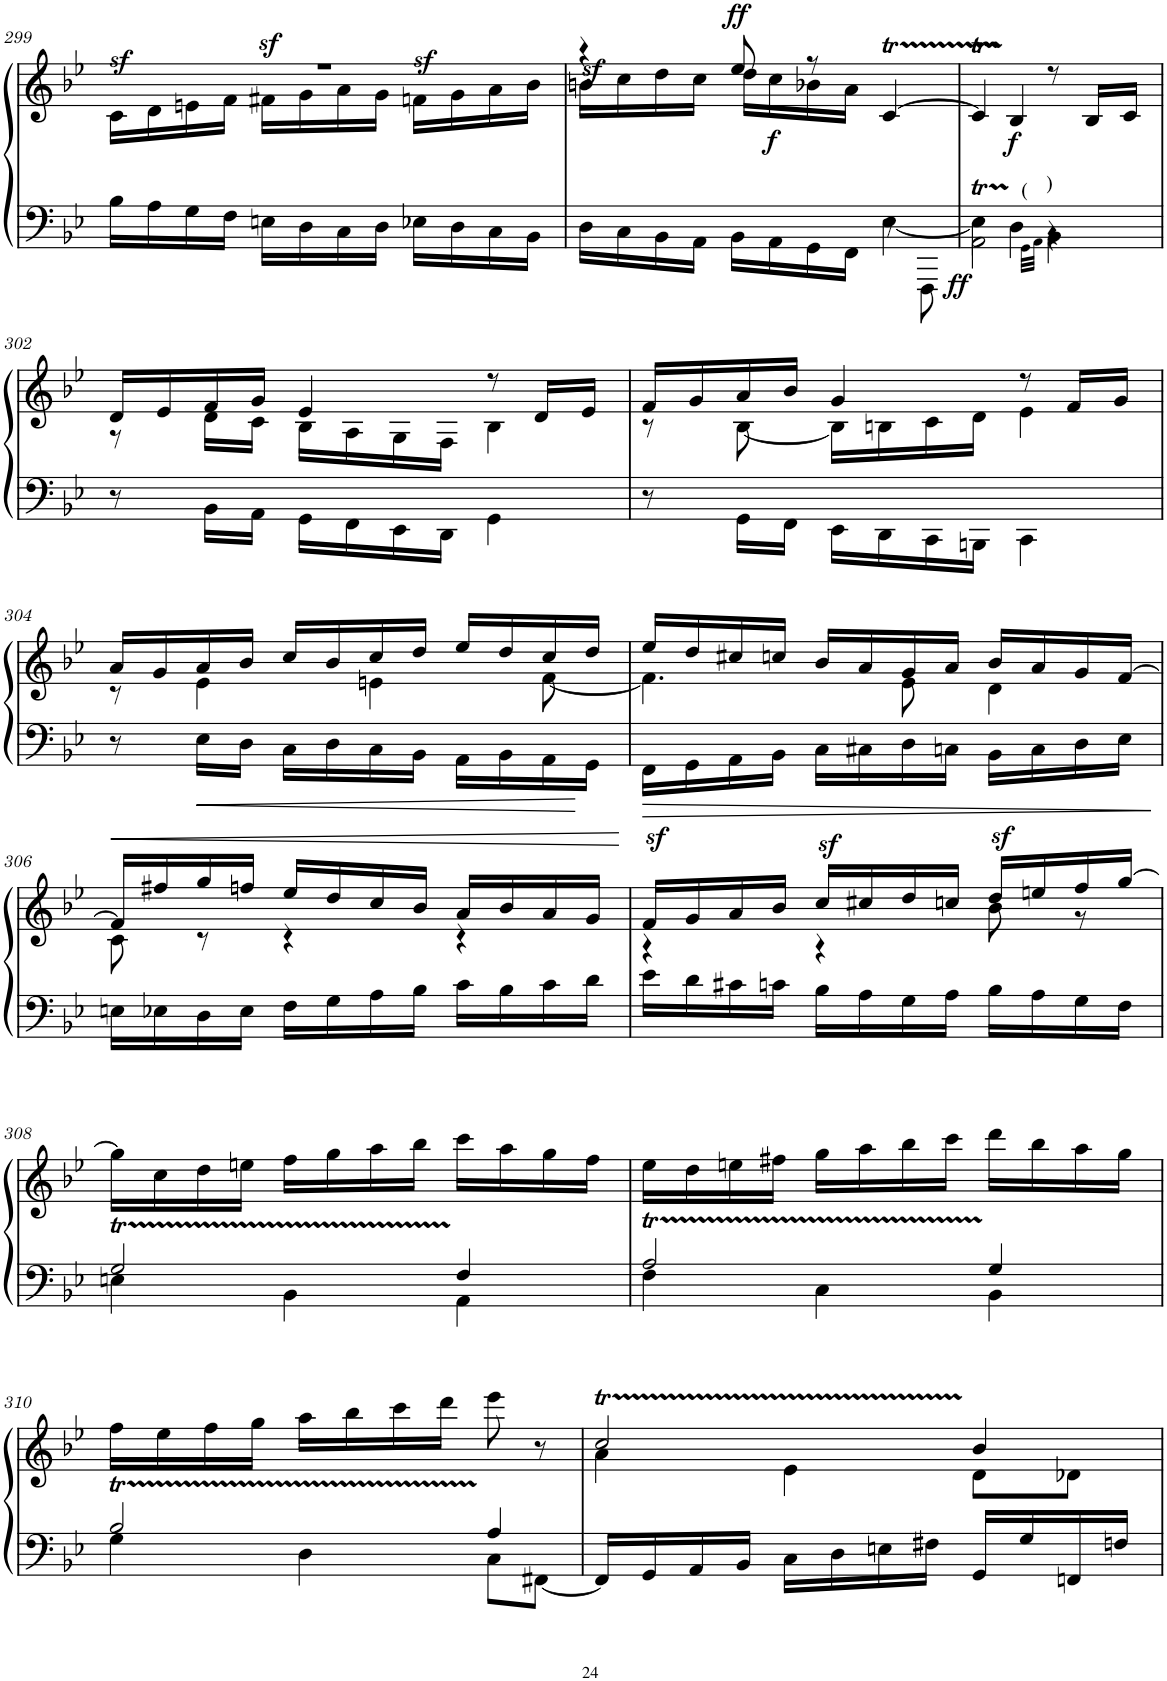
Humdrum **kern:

**kern	**kern	**dynam
*part1	*part1	*part1
*staff2	*staff1	*staff1/2
*I"Piano	*	*
*I'Pno.	*	*
!!LO:PB:g=z
*clefF4	*clefG2	*
*k[b-e-]	*k[b-e-]	*
*M3/4	*M3/4	*
=299	=299	=299
*	*^	*
!	!	!	!LO:DY:a
16B-\LL	2.r	16c\LL	sf
16A\	.	16d\	.
16G\	.	16en\	.
16F\JJ	.	16f\JJ	.
!	!	!	!LO:DY:a
16En\LL	.	16f#X\LL	sf
16D\	.	16g\	.
16C\	.	16a\	.
16D\JJ	.	16g\JJ	.
!	!	!	!LO:DY:a
16E-X\LL	.	16fn\LL	sf
16D\	.	16g\	.
16C\	.	16a\	.
16BB-\JJ	.	16b-\JJ	.
=300	=300	=300	=300
*^	*	*	*
!	!	!	!	!LO:DY:a
2ryy	16D\LL	4r	16bn\LL	sf
.	16C\	.	16cc\	.
.	16BB-\	.	16dd\	.
.	16AA\JJ	.	16cc\JJ	.
!	!	!	!	!LO:DY:a
.	16BB-\LL	8ee-/	16dd\LL	ff
!	!	!	!	!LO:DY:b
.	16AA\	.	16cc\	f
.	16GG\	8r	16b-X\	.
.	16FF\JJ	.	16a\JJ	.
[4E-\	8r	[4cT/	4ryy	.
.	8FFF\	.	.	.
=301	=301	=301	=301	=301
!	!	!LO:TX:b:t=(	!	!
!	!	!LO:TX:b:t=)	!	!
!	!	!	!	!LO:DY:b=2
4E-\]	2AAt\	4cT/]	2ryy	ff
!	!	!	!	!LO:DY:b
4D\	.	4B-/	.	f
.	32qGG\LLL	.	.	.
.	32qAA\JJJ	.	.	.
4ryy	4BB-\	8r	4r	.
.	.	16B-/LL	.	.
.	.	16c/JJ	.	.
*v	*v	*	*	*
!!LO:LB:g=z	!!
=302	=302	=302	=302
8r	16d/LL	8r	.
.	16e-/	.	.
16BB-\LL	16f/	16d\LL	.
16AA\JJ	16g/JJ	16c\JJ	.
16GG\LL	4e-/	16B-\LL	.
16FF\	.	16A\	.
16EE-\	.	16G\	.
16DD\JJ	.	16F\JJ	.
4GG\	8r	4B-\	.
.	16d/LL	.	.
.	16e-/JJ	.	.
=303	=303	=303	=303
8r	16f/LL	8r	.
.	16g/	.	.
16GG\LL	16a/	[8B-\	.
16FF\JJ	16b-/JJ	.	.
16EE-\LL	4g/	16B-\LL]	.
16DD\	.	16Bn\	.
16CC\	.	16c\	.
16BBBn\JJ	.	16d\JJ	.
4CC\	8r	4e-\	.
.	16f/LL	.	.
.	16g/JJ	.	.
!!LO:LB:g=z	!!
=304	=304	=304	=304
8r	16a/LL	8r	.
.	16g/	.	.
16E-\LL	16a/	4e-\	.
16D\JJ	16b-/JJ	.	.
16C\LL	16cc/LL	.	.
16D\	16b-/	.	.
16C\	16cc/	4en\	.
16BB-\JJ	16dd/JJ	.	.
16AA\LL	16ee-/LL	.	.
16BB-\	16dd/	.	.
16AA\	16cc/	[8f\	.
16GG\JJ	16dd/JJ	.	.
=305	=305	=305	=305
16FF\LL	16ee-/LL	4.f\]	.
16GG\	16dd/	.	.
16AA\	16cc#X/	.	.
16BB-\JJ	16ccn/JJ	.	.
16C\LL	16b-/LL	.	.
16C#X\	16a/	.	.
16D\	16g/	8e-\	.
16Cn\JJ	16a/JJ	.	.
16BB-\LL	16b-/LL	4d\	.
16C\	16a/	.	.
16D\	16g/	.	.
16E-\JJ	[16f/JJ	.	.
!!LO:LB:g=z	!!
=306	=306	=306	=306
!	!	!	!LO:HP:b
16En\LL	16f/LL]	8c\	<
16E-X\	16ff#X/	.	.
16D\	16gg/	8r	.
16E-\JJ	16ffn/JJ	.	.
16F\LL	16ee-/LL	4r	.
16G\	16dd/	.	.
16A\	16cc/	.	.
16B-\JJ	16b-/JJ	.	.
16c\LL	16a/LL	4r	.
16B-\	16b-/	.	.
16c\	16a/	.	.
16d\JJ	16g/JJ	.	.
*	*v	*v	*
.	.	[
=307	=307	=307
*	*^	*
!	!	!	!LO:DY:a
16e-\LL	16f/LL	4r	sf
16d\	16g/	.	.
16c#X\	16a/	.	.
16cn\JJ	16b-/JJ	.	.
!	!	!	!LO:DY:a
16B-\LL	16cc/LL	4r	sf
16A\	16cc#X/	.	.
16G\	16dd/	.	.
16A\JJ	16ccn/JJ	.	.
!	!	!	!LO:DY:a
16B-\LL	16dd/LL	8b-\	sf
16A\	16een/	.	.
16G\	16ff/	8r	.
16F\JJ	[16gg/JJ	.	.
*	*v	*v	*
!!LO:LB:g=z
=308	=308	=308
*^	*	*
2GT/	4En\	16gg\LL]	.
.	.	16cc\	.
.	.	16dd\	.
.	.	16een\JJ	.
.	4BB-\	16ff\LL	.
.	.	16gg\	.
.	.	16aa\	.
.	.	16bb-\JJ	.
4F/	4AA\	16ccc\LL	.
.	.	16aa\	.
.	.	16gg\	.
.	.	16ff\JJ	.
=309	=309	=309	=309
2At/	4F\	16ee-\LL	.
.	.	16dd\	.
.	.	16een\	.
.	.	16ff#X\JJ	.
.	4C\	16gg\LL	.
.	.	16aa\	.
.	.	16bb-\	.
.	.	16ccc\JJ	.
4G/	4BB-\	16ddd\LL	.
.	.	16bb-\	.
.	.	16aa\	.
.	.	16gg\JJ	.
!!LO:LB:g=z
=310	=310	=310	=310
2B-T/	4G\	16ff\LL	.
.	.	16ee-\	.
.	.	16ff\	.
.	.	16gg\JJ	.
.	4D\	16aa\LL	.
.	.	16bb-\	.
.	.	16ccc\	.
.	.	16ddd\JJ	.
4A/	8C\L	8eee-\	.
.	[8FF#X\J	8r	.
*v	*v	*	*
=311	=311	=311
*	*^	*
16FF#/LL]	2ccT/	4a\	.
16GG/	.	.	.
16AA/	.	.	.
16BB-/JJ	.	.	.
16C\LL	.	4e-\	.
16D\	.	.	.
16En\	.	.	.
16F#X\JJ	.	.	.
16GG/LL	4b-/	8d\L	.
16G/	.	.	.
16FFn/	.	8d-X\J	.
16Fn/JJ	.	.	.
*	*v	*v	*
=	=	=
*-	*-	*-
